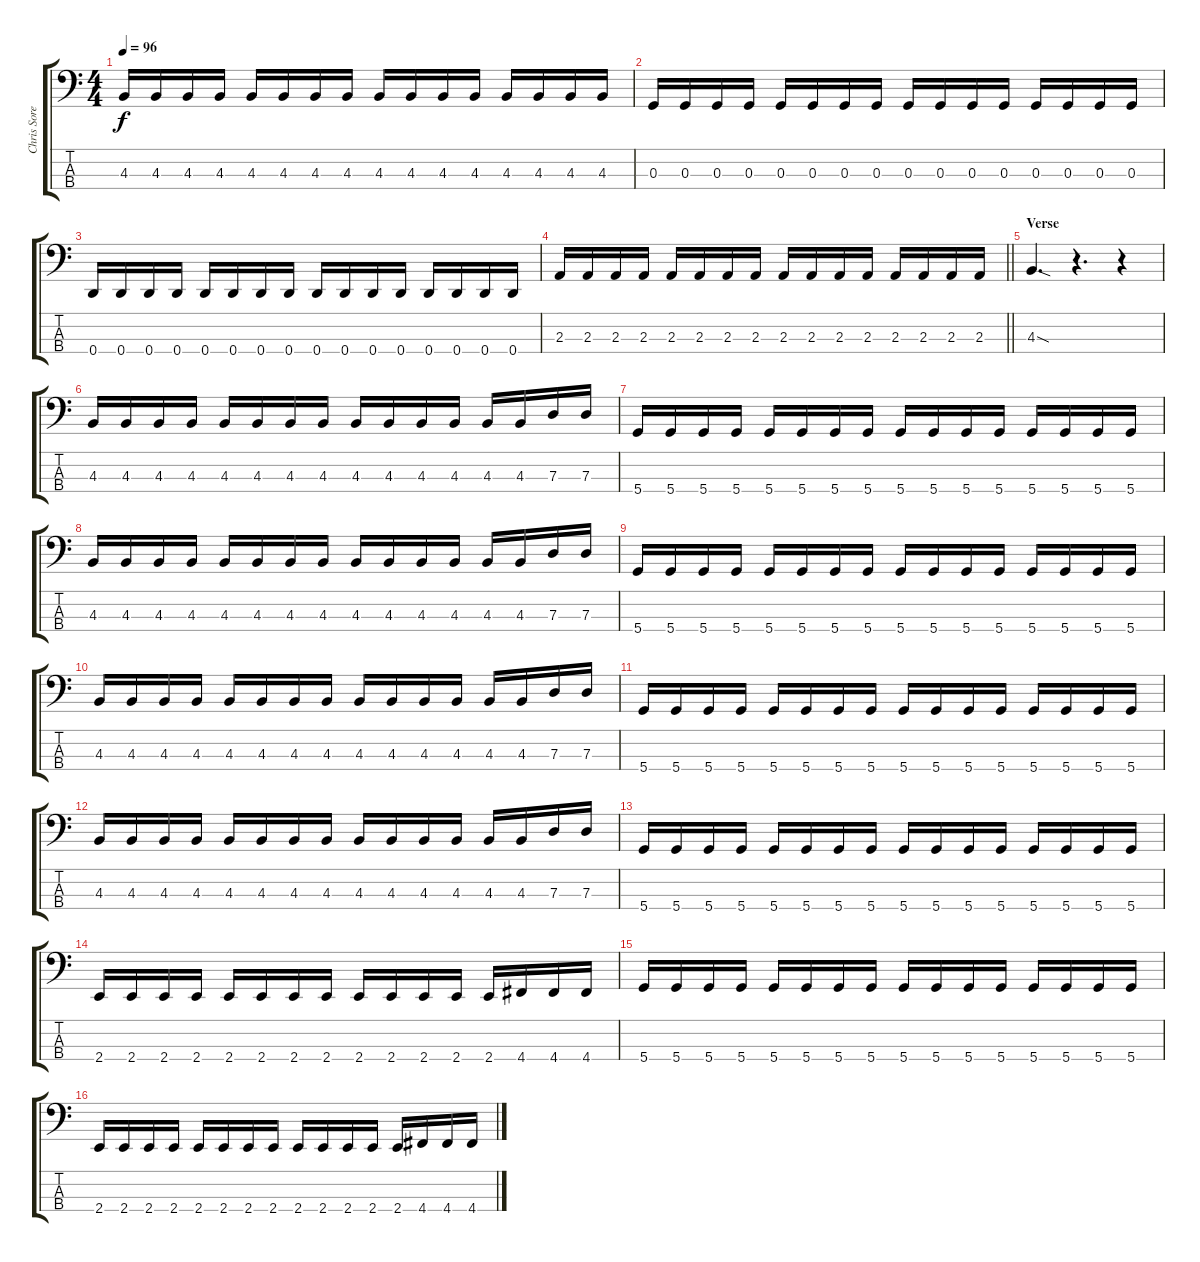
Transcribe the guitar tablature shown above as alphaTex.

\track ("Chris Sorenson" "Chris Sore") {instrument electricbasspick}
\staff {score tabs}
\tuning (F2 C2 G1 D1) {hide}
\ts (4 4)
\tempo 96
\clef f4
\ks c
4.3.16{dy f} 4.3.16 4.3.16 4.3.16 4.3.16 4.3.16 4.3.16 4.3.16 4.3.16 4.3.16 4.3.16 4.3.16 4.3.16 4.3.16 4.3.16 4.3.16 |
0.3.16 0.3.16 0.3.16 0.3.16 0.3.16 0.3.16 0.3.16 0.3.16 0.3.16 0.3.16 0.3.16 0.3.16 0.3.16 0.3.16 0.3.16 0.3.16 |
0.4.16 0.4.16 0.4.16 0.4.16 0.4.16 0.4.16 0.4.16 0.4.16 0.4.16 0.4.16 0.4.16 0.4.16 0.4.16 0.4.16 0.4.16 0.4.16 |
\barLineRight lightlight
2.3.16 2.3.16 2.3.16 2.3.16 2.3.16 2.3.16 2.3.16 2.3.16 2.3.16 2.3.16 2.3.16 2.3.16 2.3.16 2.3.16 2.3.16 2.3.16 |
\section ("" "Verse")
4.3{sod}.4{d} r.4{d} r.4 |
4.3.16 4.3.16 4.3.16 4.3.16 4.3.16 4.3.16 4.3.16 4.3.16 4.3.16 4.3.16 4.3.16 4.3.16 4.3.16 4.3.16 7.3.16 7.3.16 |
5.4.16 5.4.16 5.4.16 5.4.16 5.4.16 5.4.16 5.4.16 5.4.16 5.4.16 5.4.16 5.4.16 5.4.16 5.4.16 5.4.16 5.4.16 5.4.16 |
4.3.16 4.3.16 4.3.16 4.3.16 4.3.16 4.3.16 4.3.16 4.3.16 4.3.16 4.3.16 4.3.16 4.3.16 4.3.16 4.3.16 7.3.16 7.3.16 |
5.4.16 5.4.16 5.4.16 5.4.16 5.4.16 5.4.16 5.4.16 5.4.16 5.4.16 5.4.16 5.4.16 5.4.16 5.4.16 5.4.16 5.4.16 5.4.16 |
4.3.16 4.3.16 4.3.16 4.3.16 4.3.16 4.3.16 4.3.16 4.3.16 4.3.16 4.3.16 4.3.16 4.3.16 4.3.16 4.3.16 7.3.16 7.3.16 |
5.4.16 5.4.16 5.4.16 5.4.16 5.4.16 5.4.16 5.4.16 5.4.16 5.4.16 5.4.16 5.4.16 5.4.16 5.4.16 5.4.16 5.4.16 5.4.16 |
4.3.16 4.3.16 4.3.16 4.3.16 4.3.16 4.3.16 4.3.16 4.3.16 4.3.16 4.3.16 4.3.16 4.3.16 4.3.16 4.3.16 7.3.16 7.3.16 |
5.4.16 5.4.16 5.4.16 5.4.16 5.4.16 5.4.16 5.4.16 5.4.16 5.4.16 5.4.16 5.4.16 5.4.16 5.4.16 5.4.16 5.4.16 5.4.16 |
2.4.16 2.4.16 2.4.16 2.4.16 2.4.16 2.4.16 2.4.16 2.4.16 2.4.16 2.4.16 2.4.16 2.4.16 2.4.16 4.4.16 4.4.16 4.4.16 |
5.4.16 5.4.16 5.4.16 5.4.16 5.4.16 5.4.16 5.4.16 5.4.16 5.4.16 5.4.16 5.4.16 5.4.16 5.4.16 5.4.16 5.4.16 5.4.16 |
2.4.16 2.4.16 2.4.16 2.4.16 2.4.16 2.4.16 2.4.16 2.4.16 2.4.16 2.4.16 2.4.16 2.4.16 2.4.16 4.4.16 4.4.16 4.4.16
